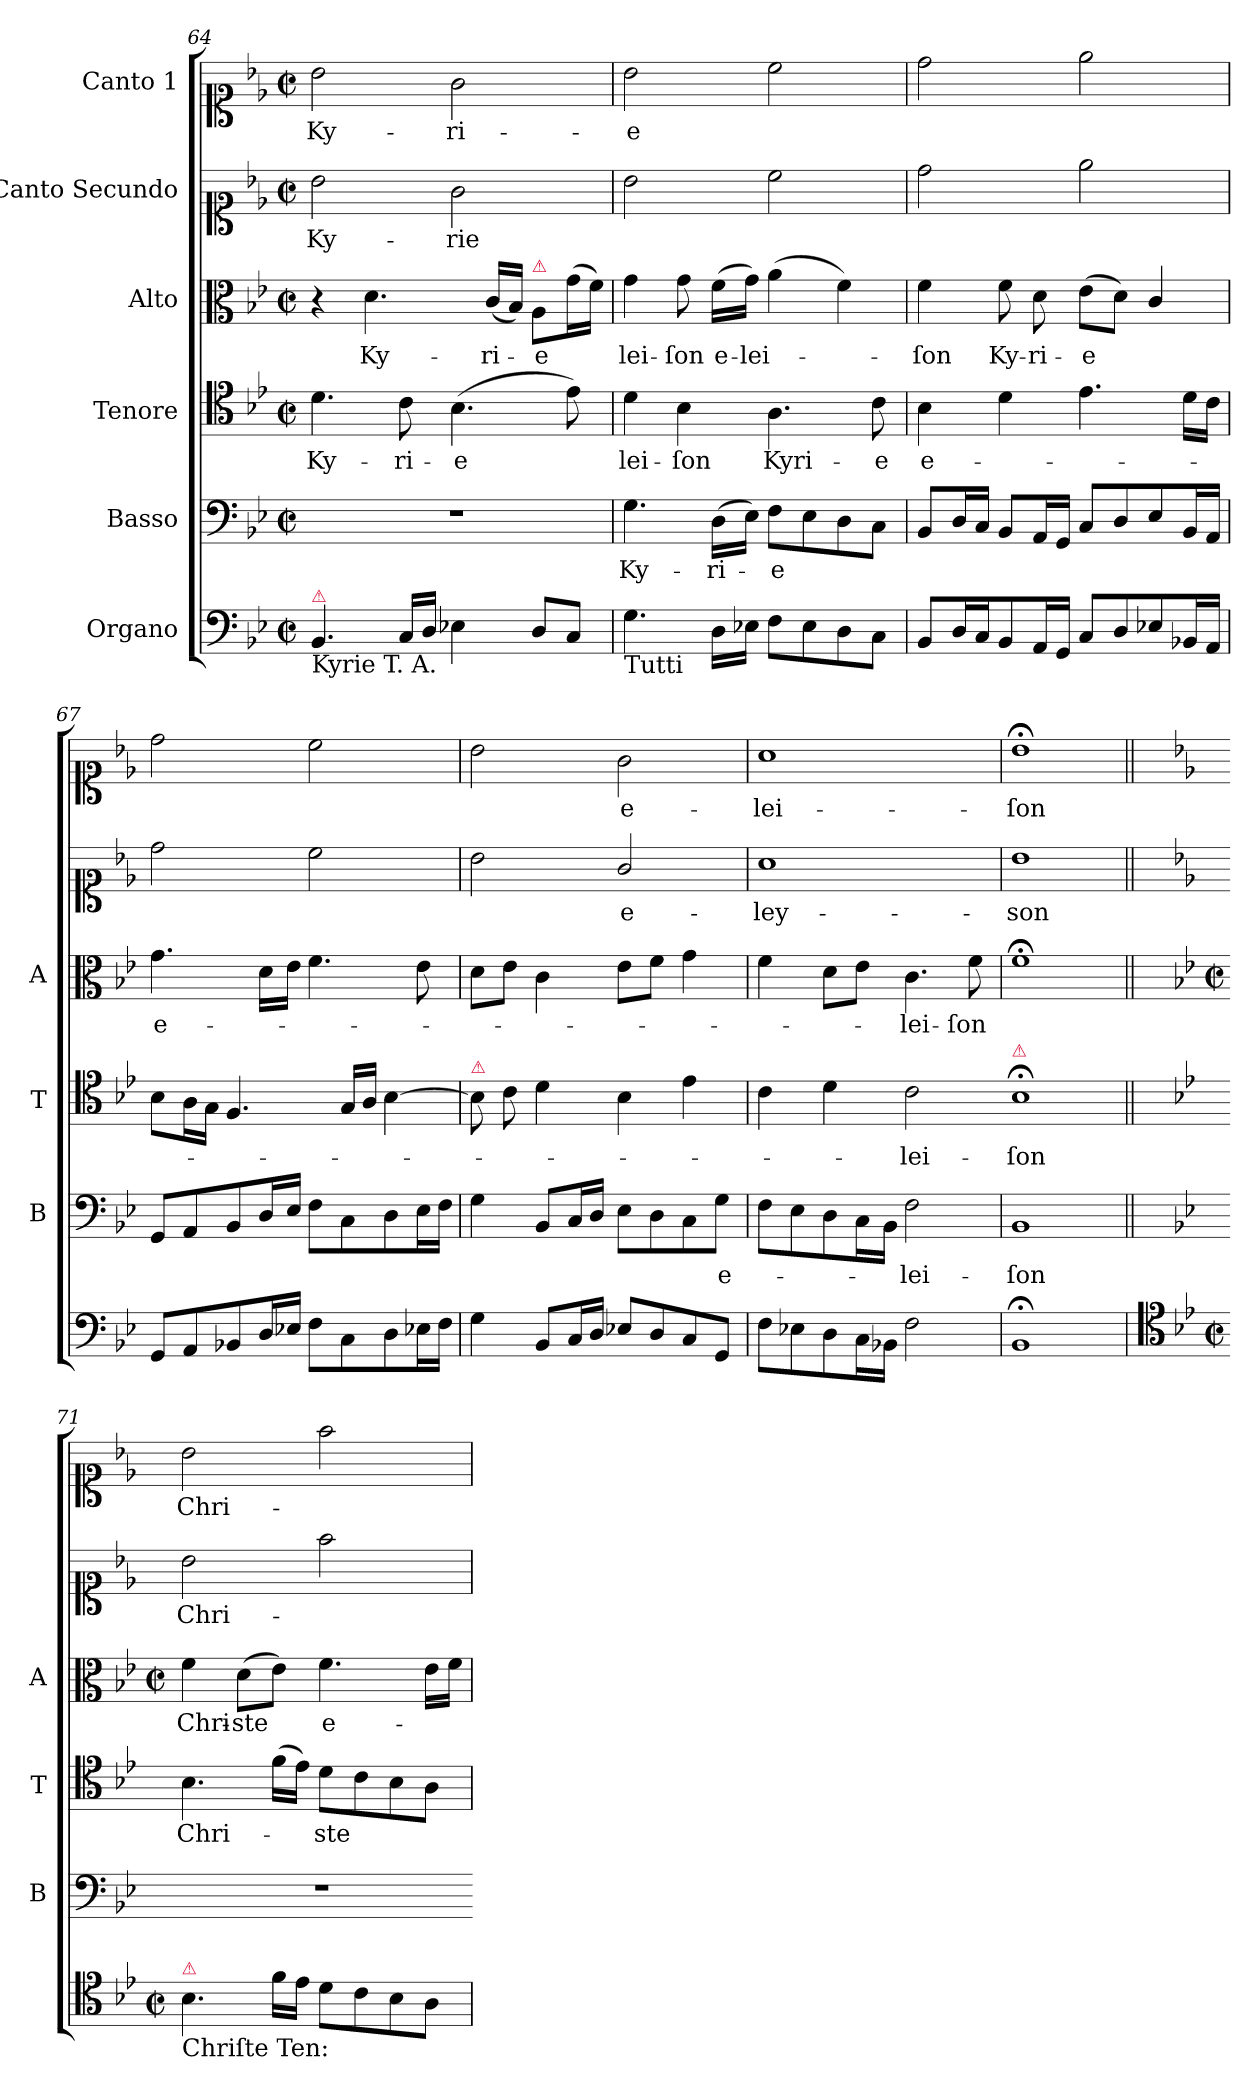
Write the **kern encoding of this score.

**kern	**kern	**text	**kern	**text	**kern	**text	**kern	**text	**kern	**text
*part6	*part5	*part5	*part4	*part4	*part3	*part3	*part2	*part2	*part1	*part1
*staff6	*staff5	*staff5	*staff4	*staff4	*staff3	*staff3	*staff2	*staff2	*staff1	*staff1
*I"Organo	*I"Basso	*	*I"Tenore	*	*I"Alto	*	*I"Canto Secundo	*	*I"Canto 1	*
*	*I'B	*	*I'T	*	*I'A	*	*	*	*	*
*clefF4	*clefF4	*	*clefC4	*	*clefC3	*	*clefC1	*	*clefC1	*
*k[b-e-]	*k[b-e-]	*	*k[b-e-]	*	*k[b-e-]	*	*k[b-e-]	*	*k[b-e-]	*
*M2/2	*M2/2	*	*M2/2	*	*M2/2	*	*M2/2	*	*M2/2	*
*met(c|)	*met(c|)	*	*met(c|)	*	*met(c|)	*	*met(c|)	*	*met(c|)	*
=64	=64	=64	=64	=64	=64	=64	=64	=64	=64	=64
!LO:TX:b:t=Kyrie T. A.	!	!	!	!	!	!	!	!	!	!
!LO:TX:a:color=crimson:t=⚠	!	!	!	!	!	!	!	!	!	!
4.BB-/	1r	.	4.d\	Ky-	4r	.	2b-\	Ky-	2b-\	Ky-
.	.	.	.	.	4.d\	Ky-	.	.	.	.
16C/LL	.	.	8c\	-ri-	.	.	.	.	.	.
16D/JJ	.	.	.	.	.	.	.	.	.	.
4E-X\	.	.	(>4.B-\	-e	.	.	2g\	-rie	2g\	-ri-
.	.	.	.	.	(<16c/LL	-ri-	.	.	.	.
.	.	.	.	.	16B-/JJ)	.	.	.	.	.
!	!	!	!	!	!LO:TX:a:color=crimson:t=⚠	!	!	!	!	!
8D/L	.	.	.	.	8A/L	-e	.	.	.	.
8C/J	.	.	8e-\)	.	(>16g\L	.	.	.	.	.
.	.	.	.	.	16f\JJ)	.	.	.	.	.
=65	=65	=65	=65	=65	=65	=65	=65	=65	=65	=65
!LO:TX:b:t=Tutti	!	!	!	!	!	!	!	!	!	!
4.G\	4.G\	Ky-	4d\	lei-	4g\	lei-	2b-\	.	2b-\	-e
.	.	.	4B-\	-ſon	8g\	-ſon	.	.	.	.
16D\LL	(>16D\LL	-ri-	.	.	(>16f\LL	e-	.	.	.	.
16E-X\JJ	16E-\JJ)	.	.	.	16g\JJ)	-lei-	.	.	.	.
8F\L	8F\L	-e	4.A\	Kyri-	(>4a\	.	2cc\	.	2cc\	.
8E-\	8E-\	.	.	.	.	.	.	.	.	.
8D\	8D\	.	.	.	4f\)	.	.	.	.	.
8C\J	8C\J	.	8c\	-e	.	.	.	.	.	.
=66	=66	=66	=66	=66	=66	=66	=66	=66	=66	=66
8BB-/L	8BB-/L	.	4B-\	e-	4f\	-ſon	2dd\	.	2dd\	.
16D/L	16D/L	.	.	.	.	.	.	.	.	.
16C/J	16C/JJ	.	.	.	.	.	.	.	.	.
8BB-/	8BB-/L	.	4d\	.	8f\	Ky-	.	.	.	.
16AA/L	16AA/L	.	.	.	8d\	-ri-	.	.	.	.
16GG/JJ	16GG/JJ	.	.	.	.	.	.	.	.	.
8C/L	8C/L	.	4.e-\	.	(>8e-\L	-e	2ee-\	.	2ee-\	.
8D/	8D/	.	.	.	8d\J)	.	.	.	.	.
8E-X/	8E-/	.	.	.	4c/	.	.	.	.	.
16BB-X/L	16BB-/L	.	16d\LL	.	.	.	.	.	.	.
16AA/JJ	16AA/JJ	.	16c\JJ	.	.	.	.	.	.	.
=67	=67	=67	=67	=67	=67	=67	=67	=67	=67	=67
8GG/L	8GG/L	.	8B-\L	.	4.g\	e-	2dd\	.	2dd\	.
8AA/	8AA/	.	16A\L	.	.	.	.	.	.	.
.	.	.	16G\JJ	.	.	.	.	.	.	.
8BB-X/	8BB-/	.	4.F/	.	.	.	.	.	.	.
16D/L	16D/L	.	.	.	16d\LL	.	.	.	.	.
16E-X/JJ	16E-/JJ	.	.	.	16e-\JJ	.	.	.	.	.
8F\L	8F\L	.	.	.	4.f\	.	2cc\	.	2cc\	.
8C\	8C\	.	16G/LL	.	.	.	.	.	.	.
.	.	.	16A/JJ	.	.	.	.	.	.	.
8D\	8D\	.	[4B-\	.	.	.	.	.	.	.
16E-X\L	16E-\L	.	.	.	8e-\	.	.	.	.	.
16F\JJ	16F\JJ	.	.	.	.	.	.	.	.	.
=68	=68	=68	=68	=68	=68	=68	=68	=68	=68	=68
!	!	!	!LO:TX:a:color=crimson:t=⚠	!	!	!	!	!	!	!
4G\	4G\	.	8B-\]	.	8d\L	.	2b-\	.	2b-\	.
.	.	.	8c\	.	8e-\J	.	.	.	.	.
8BB-/L	8BB-/L	.	4d\	.	4c\	.	.	.	.	.
16C/L	16C/L	.	.	.	.	.	.	.	.	.
16D/JJ	16D/JJ	.	.	.	.	.	.	.	.	.
8E-X/L	8E-\L	.	4B-\	.	8e-\L	.	2g/	-e-	2g\	e-
8D/	8D\	.	.	.	8f\J	.	.	.	.	.
8C/	8C\	.	4e-\	.	4g\	.	.	.	.	.
8GG/J	8G\J	e-	.	.	.	.	.	.	.	.
=69	=69	=69	=69	=69	=69	=69	=69	=69	=69	=69
8F\L	8F\L	.	4c\	.	4f\	.	1a	-ley-	1a	-lei-
8E-X\	8E-\	.	.	.	.	.	.	.	.	.
8D\	8D\	.	4d\	.	8d\L	.	.	.	.	.
16C\L	16C\L	.	.	.	8e-\J	.	.	.	.	.
16BB-X\JJ	16BB-\JJ	.	.	.	.	.	.	.	.	.
2F\	2F\	-lei-	2c\	-lei-	4.c\	-lei-	.	.	.	.
.	.	.	.	.	8f\	-ſon	.	.	.	.
=70	=70	=70	=70-	=70	=70	=70	=70	=70	=70	=70
!	!	!	!LO:TX:a:color=crimson:t=⚠	!	!	!	!	!	!	!
1BB-;<;	1BB-	-ſon	1B-;<;	-ſon	1f;<	.	1b-	-son	1b-;<	-ſon
=71	=71||	=71||	=71||	=71||	=71||	=71||	=71||	=71||	=71||	=71||
*clefC4	*	*	*	*	*	*	*	*	*	*
*k[b-e-]	*k[b-e-]	*	*k[b-e-]	*	*	*	*k[b-e-]	*	*k[b-e-]	*
*M2/2	*	*	*	*	*M2/2	*	*	*	*	*
*met(c|)	*	*	*	*	*met(c|)	*	*	*	*	*
!LO:TX:b:t=Chriſte Ten&colon;	!	!	!	!	!	!	!	!	!	!
!LO:TX:a:color=crimson:t=⚠	!	!	!	!	!	!	!	!	!	!
4.B-\	1r	.	4.B-\	Chri-	4f\	Chri-	2b-\	Chri-	2b-\	Chri-
.	.	.	.	.	(>8d\L	-ste	.	.	.	.
16f\LL	.	.	(>16f\LL	.	8e-\J)	.	.	.	.	.
16e-\JJ	.	.	16e-\JJ)	.	.	.	.	.	.	.
8d\L	.	.	8d\L	-ste	4.f\	e-	2ff\	.	2ff\	.
8c\	.	.	8c\	.	.	.	.	.	.	.
8B-\	.	.	8B-\	.	.	.	.	.	.	.
8A\J	.	.	8A\J	.	16e-\LL	.	.	.	.	.
.	.	.	.	.	16f\JJ	.	.	.	.	.
=	=-	=	=	=	=	=	=	=	=	=
*-	*-	*-	*-	*-	*-	*-	*-	*-	*-	*-
